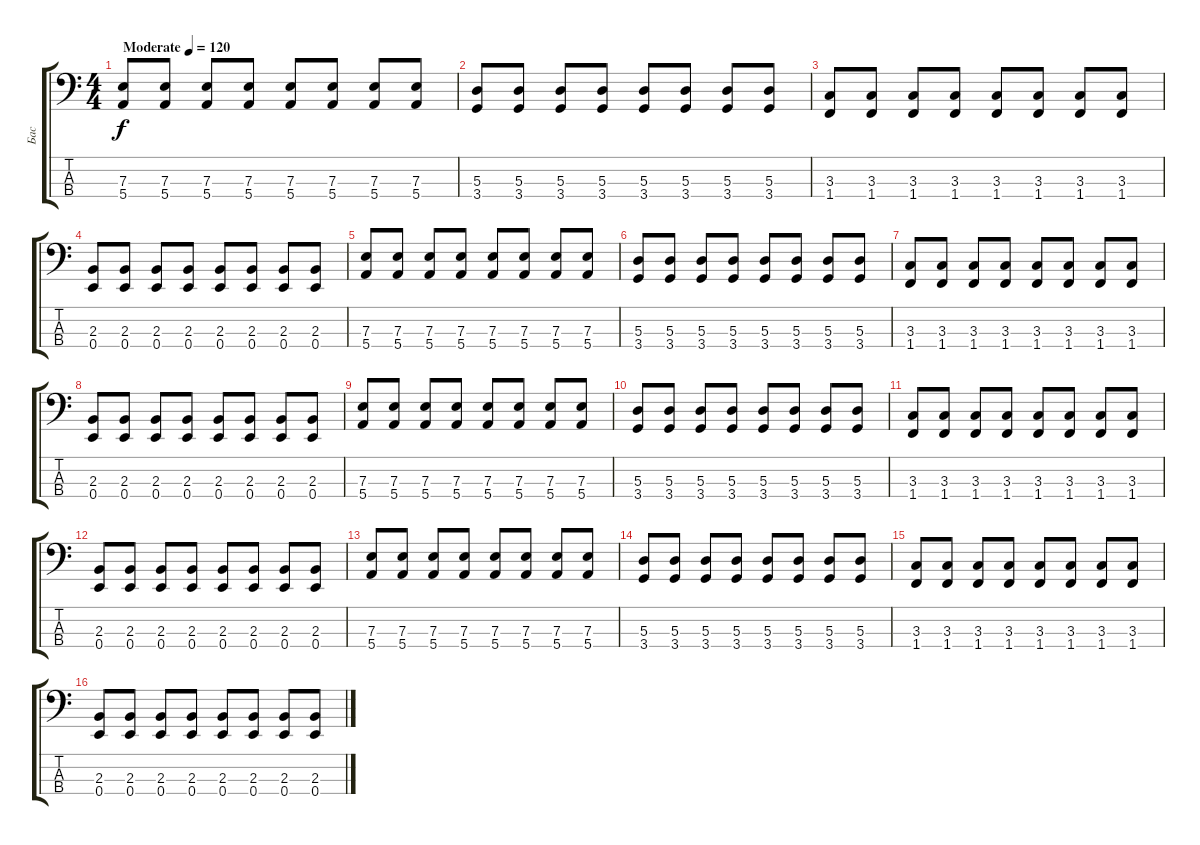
\track ("Бас" "Бас") {instrument electricbassfinger}
\staff {score tabs}
\tuning (G2 D2 A1 E1) {hide}
\ts (4 4)
\tempo (120 "Moderate")
\clef f4
\ks c
(7.3 5.4).8{dy f instrument electricbassfinger} (7.3 5.4).8 (7.3 5.4).8 (7.3 5.4).8 (7.3 5.4).8 (7.3 5.4).8 (7.3 5.4).8 (7.3 5.4).8 |
(5.3 3.4).8 (5.3 3.4).8 (5.3 3.4).8 (5.3 3.4).8 (5.3 3.4).8 (5.3 3.4).8 (5.3 3.4).8 (5.3 3.4).8 |
(3.3 1.4).8 (3.3 1.4).8 (3.3 1.4).8 (3.3 1.4).8 (3.3 1.4).8 (3.3 1.4).8 (3.3 1.4).8 (3.3 1.4).8 |
(2.3 0.4).8 (2.3 0.4).8 (2.3 0.4).8 (2.3 0.4).8 (2.3 0.4).8 (2.3 0.4).8 (2.3 0.4).8 (2.3 0.4).8 |
(7.3 5.4).8 (7.3 5.4).8 (7.3 5.4).8 (7.3 5.4).8 (7.3 5.4).8 (7.3 5.4).8 (7.3 5.4).8 (7.3 5.4).8 |
(5.3 3.4).8 (5.3 3.4).8 (5.3 3.4).8 (5.3 3.4).8 (5.3 3.4).8 (5.3 3.4).8 (5.3 3.4).8 (5.3 3.4).8 |
(3.3 1.4).8 (3.3 1.4).8 (3.3 1.4).8 (3.3 1.4).8 (3.3 1.4).8 (3.3 1.4).8 (3.3 1.4).8 (3.3 1.4).8 |
(2.3 0.4).8 (2.3 0.4).8 (2.3 0.4).8 (2.3 0.4).8 (2.3 0.4).8 (2.3 0.4).8 (2.3 0.4).8 (2.3 0.4).8 |
(7.3 5.4).8 (7.3 5.4).8 (7.3 5.4).8 (7.3 5.4).8 (7.3 5.4).8 (7.3 5.4).8 (7.3 5.4).8 (7.3 5.4).8 |
(5.3 3.4).8 (5.3 3.4).8 (5.3 3.4).8 (5.3 3.4).8 (5.3 3.4).8 (5.3 3.4).8 (5.3 3.4).8 (5.3 3.4).8 |
(3.3 1.4).8 (3.3 1.4).8 (3.3 1.4).8 (3.3 1.4).8 (3.3 1.4).8 (3.3 1.4).8 (3.3 1.4).8 (3.3 1.4).8 |
(2.3 0.4).8 (2.3 0.4).8 (2.3 0.4).8 (2.3 0.4).8 (2.3 0.4).8 (2.3 0.4).8 (2.3 0.4).8 (2.3 0.4).8 |
(7.3 5.4).8 (7.3 5.4).8 (7.3 5.4).8 (7.3 5.4).8 (7.3 5.4).8 (7.3 5.4).8 (7.3 5.4).8 (7.3 5.4).8 |
(5.3 3.4).8 (5.3 3.4).8 (5.3 3.4).8 (5.3 3.4).8 (5.3 3.4).8 (5.3 3.4).8 (5.3 3.4).8 (5.3 3.4).8 |
(3.3 1.4).8 (3.3 1.4).8 (3.3 1.4).8 (3.3 1.4).8 (3.3 1.4).8 (3.3 1.4).8 (3.3 1.4).8 (3.3 1.4).8 |
(2.3 0.4).8 (2.3 0.4).8 (2.3 0.4).8 (2.3 0.4).8 (2.3 0.4).8 (2.3 0.4).8 (2.3 0.4).8 (2.3 0.4).8
